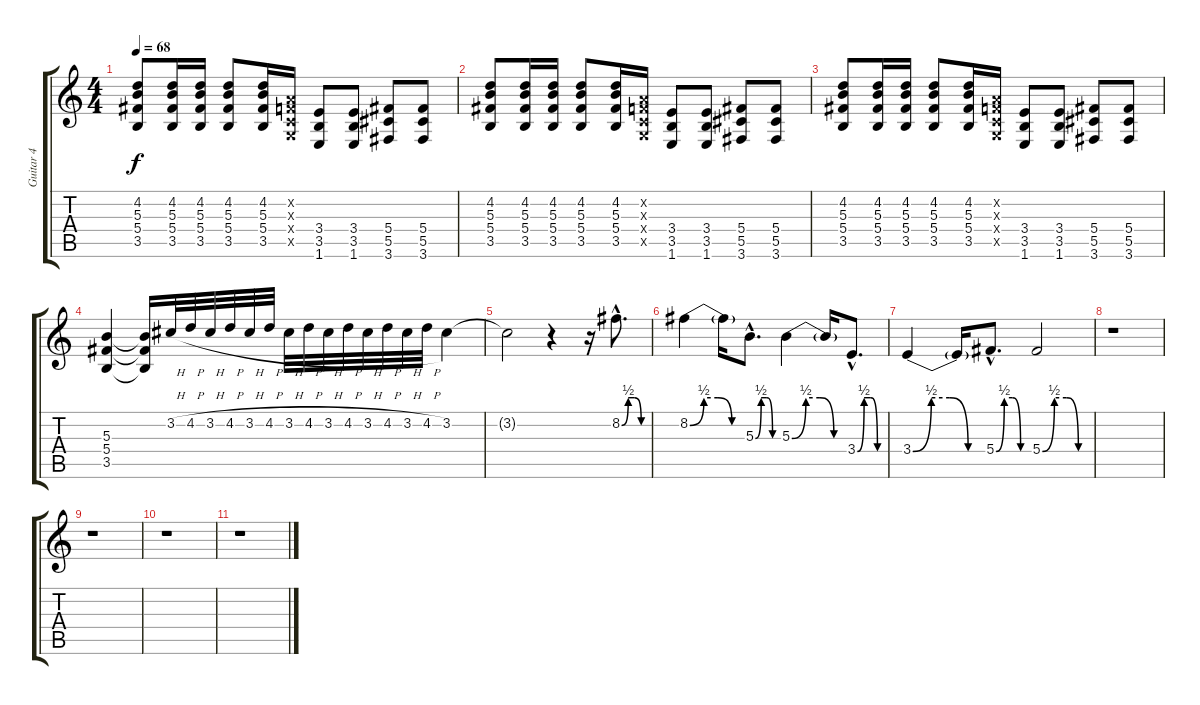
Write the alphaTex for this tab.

\track ("Guitar 4" "Guitar 4") {instrument distortionguitar}
\staff {score tabs}
\tuning (Eb4 Bb3 Gb3 Db3 Ab2 Eb2) {hide}
\ts (4 4)
\tempo 68
\clef g2
\ks c
(4.2 5.3 5.4 3.5).8{dy f} (4.2 5.3 5.4 3.5).16 (4.2 5.3 5.4 3.5).16 (4.2 5.3 5.4 3.5).8 (4.2 5.3 5.4 3.5).16 (-1.2{x} -1.3{x} -1.4{x} -1.5{x}).16 (3.4 3.5 1.6).8 (3.4 3.5 1.6).8 (5.4 5.5 3.6).8 (5.4 5.5 3.6).8 |
(4.2 5.3 5.4 3.5).8 (4.2 5.3 5.4 3.5).16 (4.2 5.3 5.4 3.5).16 (4.2 5.3 5.4 3.5).8 (4.2 5.3 5.4 3.5).16 (-1.2{x} -1.3{x} -1.4{x} -1.5{x}).16 (3.4 3.5 1.6).8 (3.4 3.5 1.6).8 (5.4 5.5 3.6).8 (5.4 5.5 3.6).8 |
(4.2 5.3 5.4 3.5).8 (4.2 5.3 5.4 3.5).16 (4.2 5.3 5.4 3.5).16 (4.2 5.3 5.4 3.5).8 (4.2 5.3 5.4 3.5).16 (-1.2{x} -1.3{x} -1.4{x} -1.5{x}).16 (3.4 3.5 1.6).8 (3.4 3.5 1.6).8 (5.4 5.5 3.6).8 (5.4 5.5 3.6).8 |
(5.3 5.4 3.5).4 (5.3{t} 5.4{t} 3.5{t}).16 3.2{h}.32 4.2{h}.32 3.2{h}.32 4.2{h}.32 3.2{h}.32 4.2{h}.32 3.2{h}.32 4.2{h}.32 3.2{h}.32 4.2{h}.32 3.2{h}.32 4.2{h}.32 3.2{h}.32 4.2{h}.32 3.2.4 |
3.2{t}.2 r.4 r.16 8.2{be (custom 0 0 15 2 30 2 45 0 60 0) hac}.8{d} |
8.2{be (custom 0 0 15 2 30 2 45 0 60 0)}.4 8.2{t}.16 5.3{be (custom 0 0 15 2 30 2 45 0 60 0) hac}.8{d} 5.3{be (custom 0 0 15 2 30 2 45 0 60 0)}.4 5.3{t}.16 3.4{be (custom 0 0 15 2 30 2 45 0 60 0) hac}.8{d} |
3.4{be (custom 0 0 15 2 30 2 45 0 60 0)}.4 3.4{t}.16 5.4{be (custom 0 0 15 2 30 2 45 0 60 0) hac}.8{d} 5.4{be (custom 0 0 15 2 30 2 45 0 60 0)}.2 |
r.1 |
r.1 |
r.1 |
r.1
